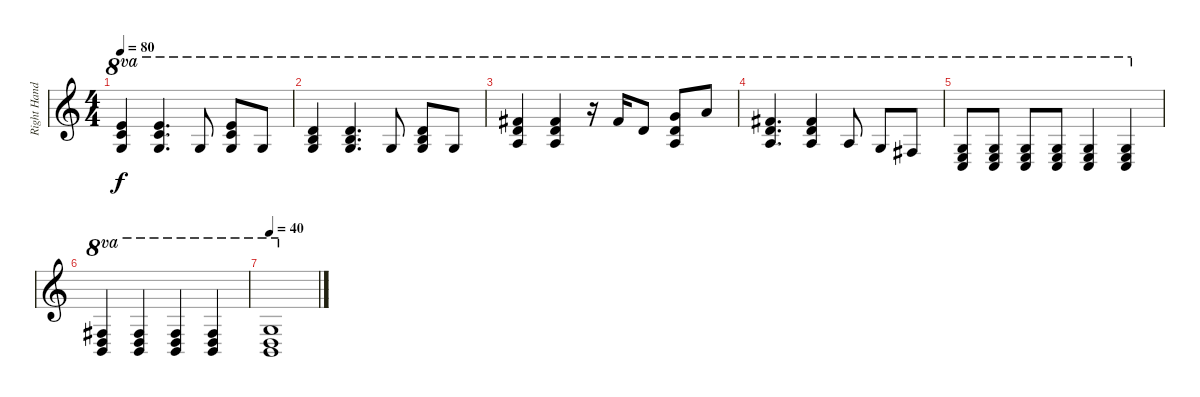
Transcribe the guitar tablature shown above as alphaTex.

\track ("Right Hand" "Right Hand") {instrument acousticgrandpiano}
\staff {score}
\tuning (C6 F5 C5 F4 F3 C3 A2) {hide}
\ts (4 4)
\tempo 80
\clef g2
\ks c
(0.3 11.4 14.5).4{ot 8va dy f} (0.3 11.4 14.5).4{d ot 8va} 14.5.8{ot 8va} (0.3 11.4 14.5).8{ot 8va} 14.5.8{ot 8va} |
(21.5 23.6 22.7).4{ot 8va} (21.5 23.6 22.7).4{d ot 8va} 22.7.8{ot 8va} (21.5 23.6 22.7).8{ot 8va} 22.7.8{ot 8va} |
(1.2 2.3 4.4).4{ot 8va} (1.2 2.3 4.4).4{ot 8va} r.16{ot 8va} 1.2.16{ot 8va} 2.3.8{ot 8va} (2.2 2.3 4.4).8{ot 8va} 4.2.8{ot 8va} |
(1.2 2.3 4.4).4{d ot 8va} (1.2 2.3 4.4).4{ot 8va} 4.4.8{ot 8va} 2.4.8{ot 8va} 1.4.8{ot 8va} |
(14.5 16.6 15.7).8{ot 8va} (14.5 16.6 15.7).8{ot 8va} (14.5 16.6 15.7).8{ot 8va} (14.5 16.6 15.7).8{ot 8va} (14.5 16.6 15.7).4{ot 8va} (14.5 16.6 15.7).4{ot 8va} |
(13.5 14.6 14.7).4{ot 8va} (13.5 14.6 14.7).4{ot 8va} (13.5 14.6 14.7).4{ot 8va} (13.5 14.6 14.7).4{ot 8va} |
\tempo 40
(14.5 14.6 14.7).1{ot 8va}
